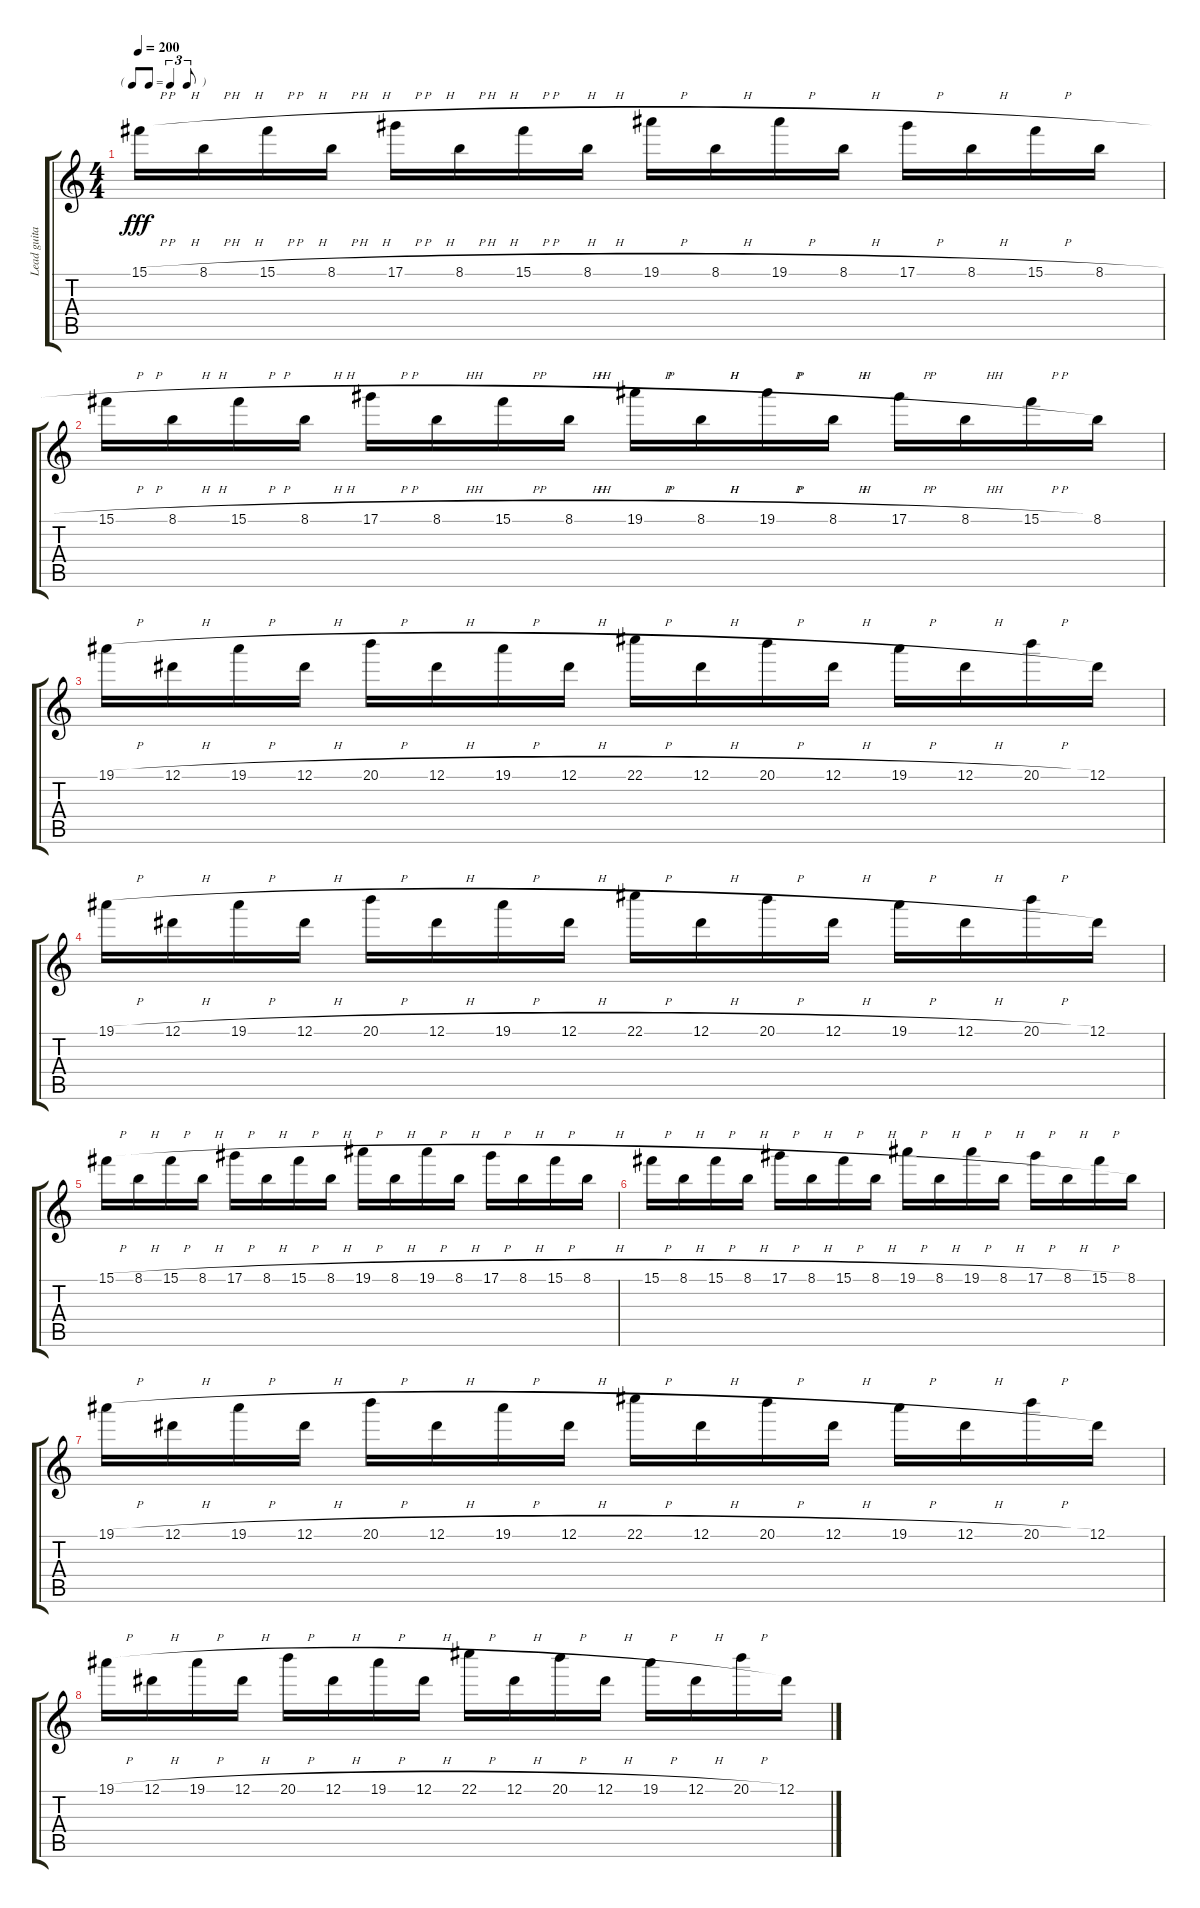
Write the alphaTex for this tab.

\track ("Lead guitar (dickface)" "Lead guita") {instrument distortionguitar}
\staff {score tabs}
\tuning (Eb4 C4 G3 C3 G2 C2) {hide}
\ts (4 4)
\tf triplet8th
\tempo 200
\clef g2
\ks c
15.1{h}.16{dy fff} 8.1{h}.16 15.1{h}.16 8.1{h}.16 17.1{h}.16 8.1{h}.16 15.1{h}.16 8.1{h}.16 19.1{h}.16 8.1{h}.16 19.1{h}.16 8.1{h}.16 17.1{h}.16 8.1{h}.16 15.1{h}.16 8.1{h}.16 |
15.1{h}.16 8.1{h}.16 15.1{h}.16 8.1{h}.16 17.1{h}.16 8.1{h}.16 15.1{h}.16 8.1{h}.16 19.1{h}.16 8.1{h}.16 19.1{h}.16 8.1{h}.16 17.1{h}.16 8.1{h}.16 15.1{h}.16 8.1.16 |
19.1{h}.16 12.1{h}.16 19.1{h}.16 12.1{h}.16 20.1{h}.16 12.1{h}.16 19.1{h}.16 12.1{h}.16 22.1{h}.16 12.1{h}.16 20.1{h}.16 12.1{h}.16 19.1{h}.16 12.1{h}.16 20.1{h}.16 12.1.16 |
19.1{h}.16 12.1{h}.16 19.1{h}.16 12.1{h}.16 20.1{h}.16 12.1{h}.16 19.1{h}.16 12.1{h}.16 22.1{h}.16 12.1{h}.16 20.1{h}.16 12.1{h}.16 19.1{h}.16 12.1{h}.16 20.1{h}.16 12.1.16 |
15.1{h}.16 8.1{h}.16 15.1{h}.16 8.1{h}.16 17.1{h}.16 8.1{h}.16 15.1{h}.16 8.1{h}.16 19.1{h}.16 8.1{h}.16 19.1{h}.16 8.1{h}.16 17.1{h}.16 8.1{h}.16 15.1{h}.16 8.1{h}.16 |
15.1{h}.16 8.1{h}.16 15.1{h}.16 8.1{h}.16 17.1{h}.16 8.1{h}.16 15.1{h}.16 8.1{h}.16 19.1{h}.16 8.1{h}.16 19.1{h}.16 8.1{h}.16 17.1{h}.16 8.1{h}.16 15.1{h}.16 8.1.16 |
19.1{h}.16 12.1{h}.16 19.1{h}.16 12.1{h}.16 20.1{h}.16 12.1{h}.16 19.1{h}.16 12.1{h}.16 22.1{h}.16 12.1{h}.16 20.1{h}.16 12.1{h}.16 19.1{h}.16 12.1{h}.16 20.1{h}.16 12.1.16 |
19.1{h}.16 12.1{h}.16 19.1{h}.16 12.1{h}.16 20.1{h}.16 12.1{h}.16 19.1{h}.16 12.1{h}.16 22.1{h}.16 12.1{h}.16 20.1{h}.16 12.1{h}.16 19.1{h}.16 12.1{h}.16 20.1{h}.16 12.1.16
